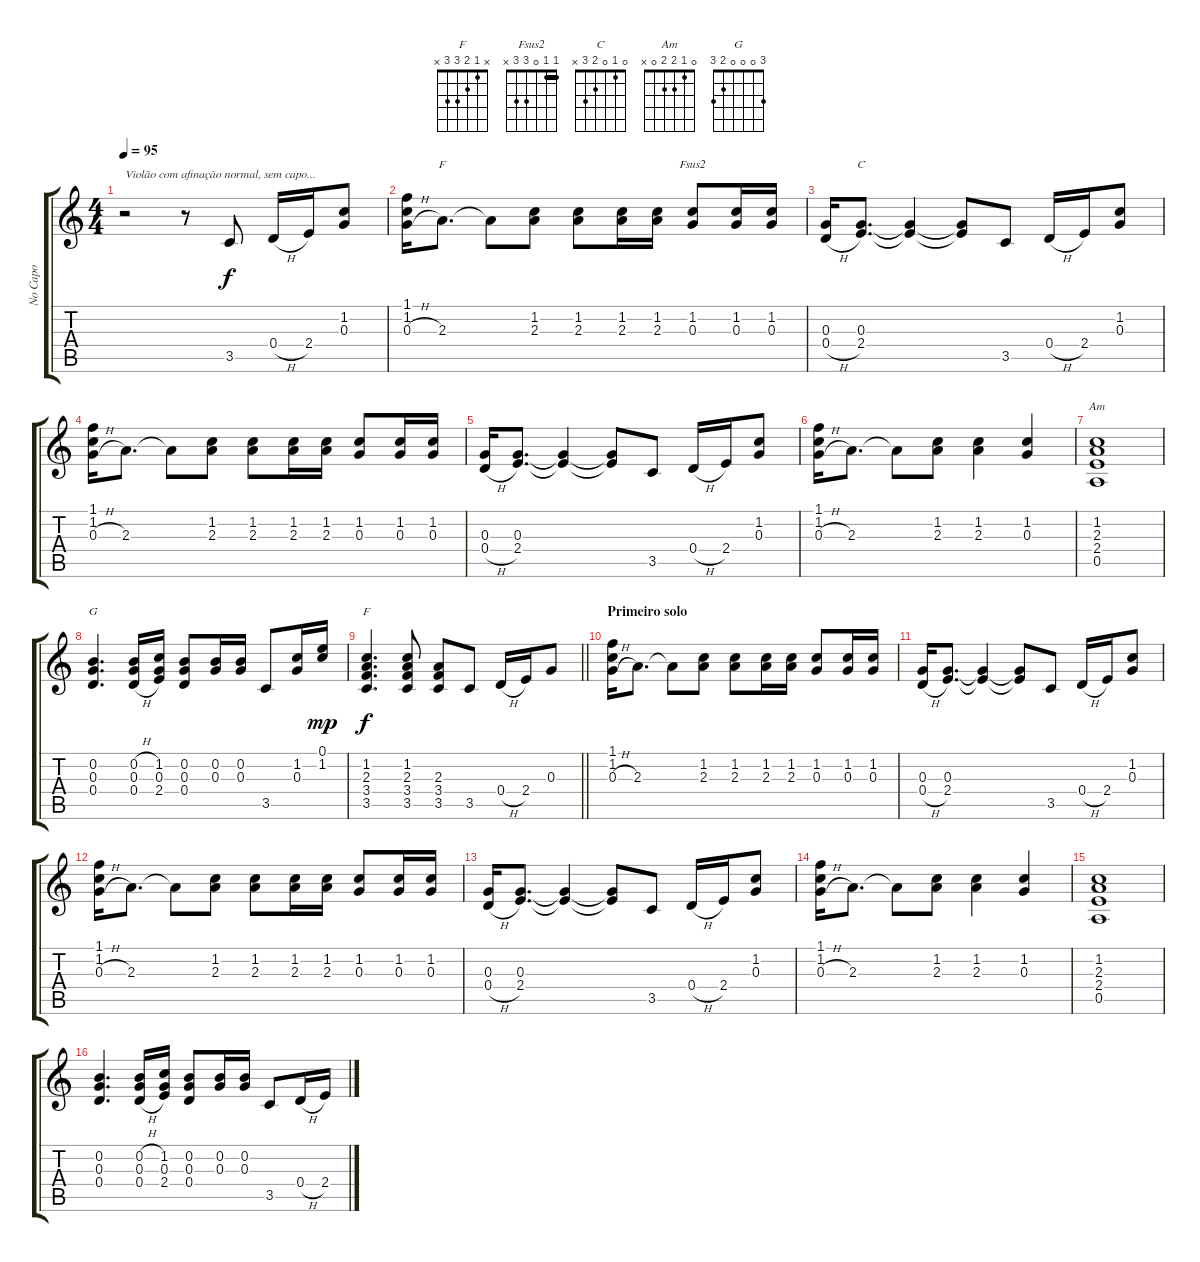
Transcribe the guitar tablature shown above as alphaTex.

\track ("No Capo" "No Capo") {instrument acousticguitarsteel}
\staff {score tabs}
\tuning (E4 B3 G3 D3 A2 E2) {hide}
\chord ("F" 1 1 2 3 3 1) {barre 1}
\chord ("Fsus2" 1 1 0 3 3 x) {barre 1}
\chord ("C" 0 1 0 2 3 x)
\chord ("Am" 0 1 2 2 0 x)
\chord ("G" 3 0 0 0 2 3)
\chord ("F" x 1 2 3 3 x)
\ts (4 4)
\section ("" "")
\tempo 95
\clef g2
\ks c
r.2{txt "Violão com afinação normal, sem capo..." dy f instrument acousticguitarsteel} r.8 3.5.8 0.4{h}.16 2.4.16 (1.2 0.3).8 |
(1.1 1.2 0.3{h}).16 2.3.8{d ch "F"} 2.3{t}.8 (1.2 2.3).8 (1.2 2.3).8 (1.2 2.3).16 (1.2 2.3).16 (1.2 0.3).8{ch "Fsus2"} (1.2 0.3).16 (1.2 0.3).16 |
(0.3 0.4{h}).16 (0.3 2.4).8{d ch "C"} (0.3{t} 2.4{t}).4 (0.3{t} 2.4{t}).8 3.5.8 0.4{h}.16 2.4.16 (1.2 0.3).8 |
(1.1 1.2 0.3{h}).16 2.3.8{d} 2.3{t}.8 (1.2 2.3).8 (1.2 2.3).8 (1.2 2.3).16 (1.2 2.3).16 (1.2 0.3).8 (1.2 0.3).16 (1.2 0.3).16 |
(0.3 0.4{h}).16 (0.3 2.4).8{d} (0.3{t} 2.4{t}).4 (0.3{t} 2.4{t}).8 3.5.8 0.4{h}.16 2.4.16 (1.2 0.3).8 |
(1.1 1.2 0.3{h}).16 2.3.8{d} 2.3{t}.8 (1.2 2.3).8 (1.2 2.3).4 (1.2 0.3).4 |
(1.2 2.3 2.4 0.5).1{ch "Am"} |
(0.2 0.3 0.4).4{d ch "G"} (0.2{h} 0.3 0.4{h}).16 (1.2 0.3 2.4).16 (0.2 0.3 0.4).8 (0.2 0.3).16 (0.2 0.3).16 3.5.8 (1.2 0.3).16 (0.1 1.2).16{dy mp} |
\barLineRight lightlight
(1.2 2.3 3.4 3.5).4{d ch "F" dy f} (1.2 2.3 3.4 3.5).8 (2.3 3.4 3.5).8 3.5.8 0.4{h}.16 2.4.16 0.3.8 |
\section ("" "Primeiro solo")
(1.1 1.2 0.3{h}).16 2.3.8{d} 2.3{t}.8 (1.2 2.3).8 (1.2 2.3).8 (1.2 2.3).16 (1.2 2.3).16 (1.2 0.3).8 (1.2 0.3).16 (1.2 0.3).16 |
(0.3 0.4{h}).16 (0.3 2.4).8{d} (0.3{t} 2.4{t}).4 (0.3{t} 2.4{t}).8 3.5.8 0.4{h}.16 2.4.16 (1.2 0.3).8 |
(1.1 1.2 0.3{h}).16 2.3.8{d} 2.3{t}.8 (1.2 2.3).8 (1.2 2.3).8 (1.2 2.3).16 (1.2 2.3).16 (1.2 0.3).8 (1.2 0.3).16 (1.2 0.3).16 |
(0.3 0.4{h}).16 (0.3 2.4).8{d} (0.3{t} 2.4{t}).4 (0.3{t} 2.4{t}).8 3.5.8 0.4{h}.16 2.4.16 (1.2 0.3).8 |
(1.1 1.2 0.3{h}).16 2.3.8{d} 2.3{t}.8 (1.2 2.3).8 (1.2 2.3).4 (1.2 0.3).4 |
(1.2 2.3 2.4 0.5).1 |
(0.2 0.3 0.4).4{d} (0.2{h} 0.3 0.4{h}).16 (1.2 0.3 2.4).16 (0.2 0.3 0.4).8 (0.2 0.3).16 (0.2 0.3).16 3.5.8 0.4{h}.16 2.4.16
